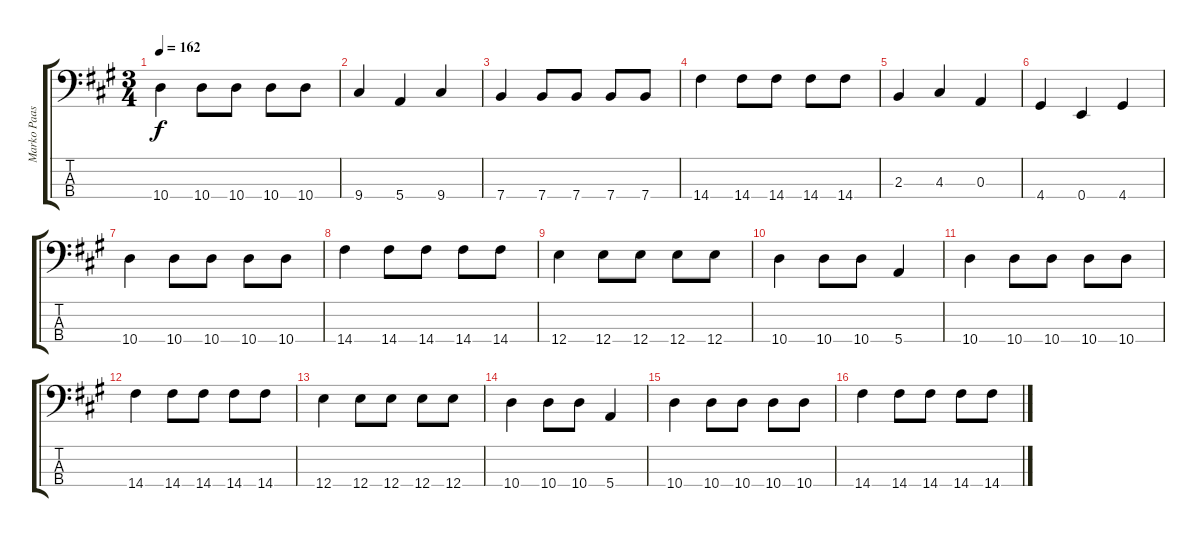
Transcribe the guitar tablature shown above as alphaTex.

\track ("Marko Paasikoski (Bass)" "Marko Paas") {instrument electricbasspick}
\staff {score tabs}
\tuning (G2 D2 A1 E1) {hide}
\ts (3 4)
\tempo 162
\clef f4
\ks a
10.4.4{dy f} 10.4.8 10.4.8 10.4.8 10.4.8 |
9.4.4 5.4.4 9.4.4 |
7.4.4 7.4.8 7.4.8 7.4.8 7.4.8 |
14.4.4 14.4.8 14.4.8 14.4.8 14.4.8 |
2.3.4 4.3.4 0.3.4 |
4.4.4 0.4.4 4.4.4 |
10.4.4 10.4.8 10.4.8 10.4.8 10.4.8 |
14.4.4 14.4.8 14.4.8 14.4.8 14.4.8 |
12.4.4 12.4.8 12.4.8 12.4.8 12.4.8 |
10.4.4 10.4.8 10.4.8 5.4.4 |
10.4.4 10.4.8 10.4.8 10.4.8 10.4.8 |
14.4.4 14.4.8 14.4.8 14.4.8 14.4.8 |
12.4.4 12.4.8 12.4.8 12.4.8 12.4.8 |
10.4.4 10.4.8 10.4.8 5.4.4 |
10.4.4 10.4.8 10.4.8 10.4.8 10.4.8 |
14.4.4 14.4.8 14.4.8 14.4.8 14.4.8
